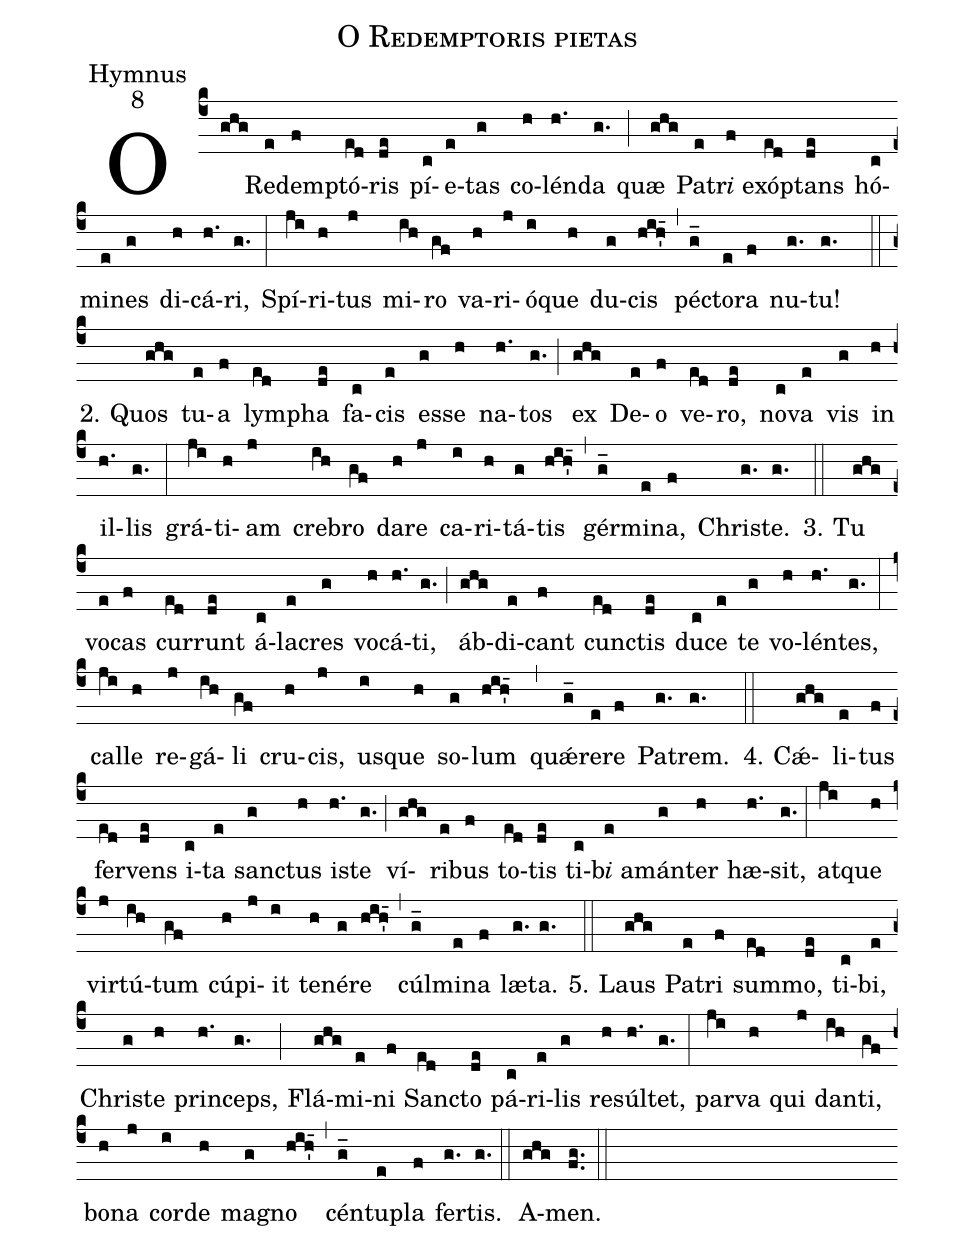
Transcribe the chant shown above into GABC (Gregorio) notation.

name:O Redemptoris pietas;
office-part:Hymnus;
mode:8;
%%
(c4)
O(ghg) Re(e)dem(f)ptó(ed)ris(de) pí(c)e(e)tas(g) co(h)lén(h.)da(g.) (;)
quæ(ghg) Pa(e)tr<i>i</i> e(f)xóp(ed)tans(de) hó(c)mi(e)nes(g) di(h)cá(h.)ri,(g.) (:)
Spí(ji)ri(h)tus(j) mi(ih)ro(gf) va(h)ri(j)ó(i)que(h) du(g)cis(hih'_15) (,)
pé(g_)cto(e)ra(f) nu(g.)tu!(g.) (::)
2. Quos(ghg) tu(e)a(f) lym(ed)pha(de) fa(c)cis(e) es(g)se(h) na(h.)tos(g.) (;)
ex(ghg) De(e)o(f) ve(ed)ro,(de) no(c)va(e) vis(g) in(h) il(h.)lis(g.) (:)
grá(ji)ti(h)am(j) cre(ih)bro(gf) da(h)re(j) ca(i)ri(h)tá(g)tis(hih'_15) (,)
gér(g_)mi(e)na,(f) Chri(g.)ste.(g.) (::)

3. Tu(ghg) vo(e)cas(f) cur(ed)runt(de) á(c)la(e)cres(g) vo(h)cá(h.)ti,(g.) (;)
áb(ghg)di(e)cant(f) cun(ed)ctis(de) du(c)ce(e) te(g) vo(h)lén(h.)tes,(g.) (:)
cal(ji)le(h) re(j)gá(ih)li(gf) cru(h)cis,(j) us(i)que(h) so(g)lum(hih'_15) (,)
quǽ(g_)re(e)re(f) Pa(g.)trem.(g.) (::)

4. Cǽ(ghg)li(e)tus(f) fer(ed)vens(de) i(c)ta(e) san(g)ctus(h) i(h.)ste(g.) (;)
ví(ghg)ri(e)bus(f) to(ed)tis(de) ti(c)b<i>i</i> a(e)mán(g)ter(h) hæ(h.)sit,(g.) (:)
at(ji)que(h) vir(j)tú(ih)tum(gf) cú(h)pi(j)it(i) te(h)né(g)re(hih'_15) (,)
cúl(g_)mi(e)na(f) læ(g.)ta.(g.) (::)

5. Laus(ghg) Pa(e)tri(f) sum(ed)mo,(de) ti(c)bi,(e) Chri(g)ste(h) prin(h.)ceps,(g.) (;)
Flá(ghg)mi(e)ni(f) San(ed)cto(de) pá(c)ri(e)lis(g) re(h)súl(h.)tet,(g.) (:)
par(ji)va(h) qui(j) dan(ih)ti,(gf) bo(h)na(j) cor(i)de(h) ma(g)gno(hih'_15) (,)
cén(g_)tu(e)pla(f) fer(g.)tis.(g.) (::)

A(ghg)men.(fg..) (::)
